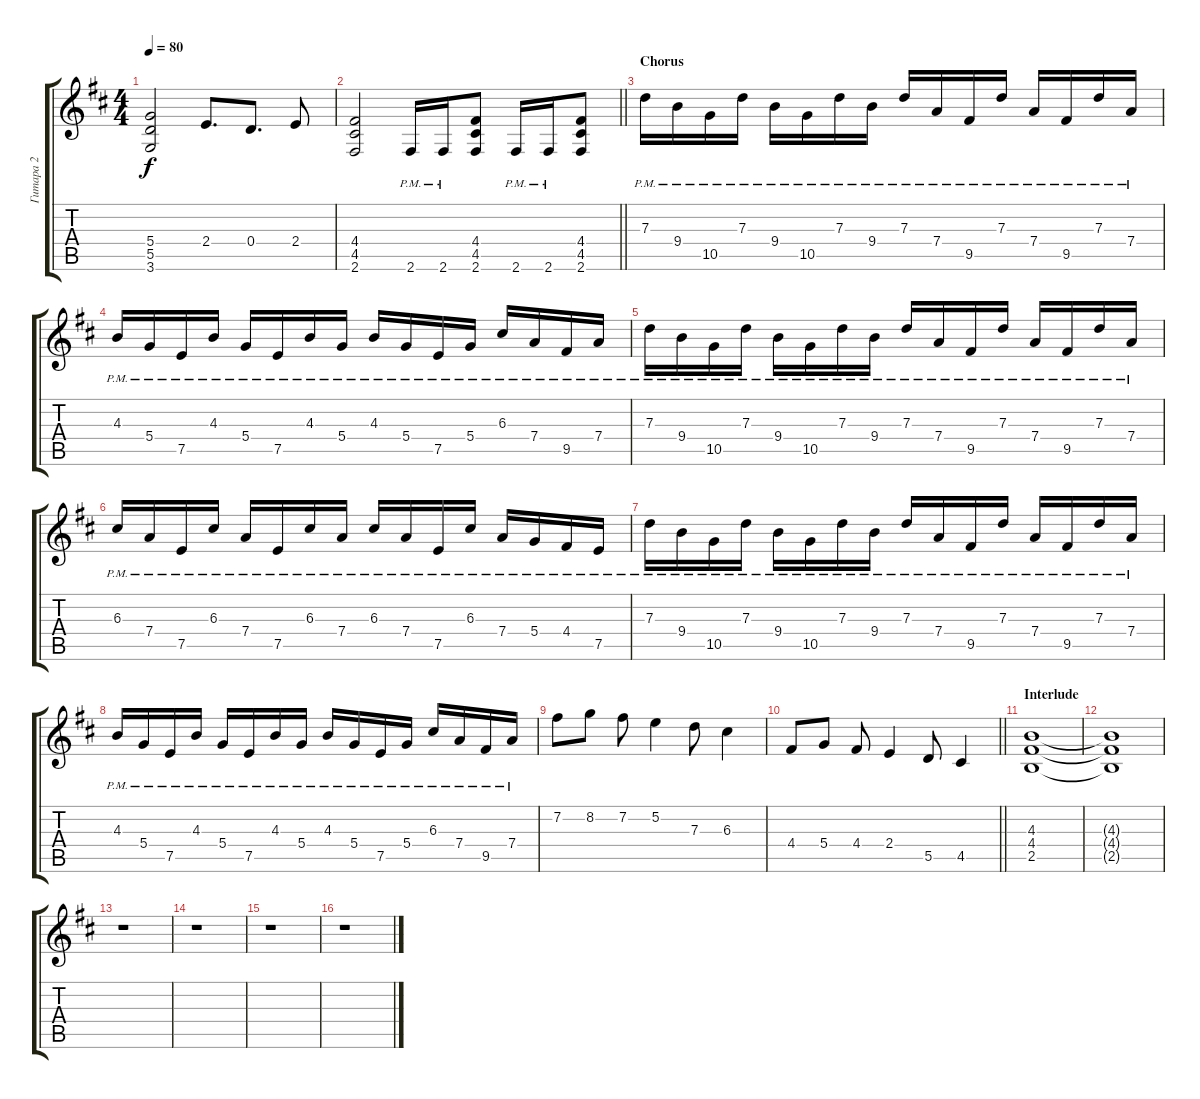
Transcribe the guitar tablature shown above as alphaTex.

\track ("Гитара 2" "Гитара 2") {instrument distortionguitar}
\staff {score tabs}
\tuning (E4 B3 G3 D3 A2 E2) {hide}
\ts (4 4)
\tempo 80
\clef g2
\ks bminor
(5.4 5.5 3.6).2{dy f} 2.4.8{d} 0.4.8{d} 2.4.8 |
\barLineRight lightlight
(4.4 4.5 2.6).2 2.6{pm}.16 2.6{pm}.16 (4.4 4.5 2.6).8 2.6{pm}.16 2.6{pm}.16 (4.4 4.5 2.6).8 |
\section ("" "Chorus")
7.3{pm}.16 9.4{pm}.16 10.5{pm}.16 7.3{pm}.16 9.4{pm}.16 10.5{pm}.16 7.3{pm}.16 9.4{pm}.16 7.3{pm}.16 7.4{pm}.16 9.5{pm}.16 7.3{pm}.16 7.4{pm}.16 9.5{pm}.16 7.3{pm}.16 7.4{pm}.16 |
4.3{pm}.16 5.4{pm}.16 7.5{pm}.16 4.3{pm}.16 5.4{pm}.16 7.5{pm}.16 4.3{pm}.16 5.4{pm}.16 4.3{pm}.16 5.4{pm}.16 7.5{pm}.16 5.4{pm}.16 6.3{pm}.16 7.4{pm}.16 9.5{pm}.16 7.4{pm}.16 |
7.3{pm}.16 9.4{pm}.16 10.5{pm}.16 7.3{pm}.16 9.4{pm}.16 10.5{pm}.16 7.3{pm}.16 9.4{pm}.16 7.3{pm}.16 7.4{pm}.16 9.5{pm}.16 7.3{pm}.16 7.4{pm}.16 9.5{pm}.16 7.3{pm}.16 7.4{pm}.16 |
6.3{pm}.16 7.4{pm}.16 7.5{pm}.16 6.3{pm}.16 7.4{pm}.16 7.5{pm}.16 6.3{pm}.16 7.4{pm}.16 6.3{pm}.16 7.4{pm}.16 7.5{pm}.16 6.3{pm}.16 7.4{pm}.16 5.4{pm}.16 4.4{pm}.16 7.5{pm}.16 |
7.3{pm}.16 9.4{pm}.16 10.5{pm}.16 7.3{pm}.16 9.4{pm}.16 10.5{pm}.16 7.3{pm}.16 9.4{pm}.16 7.3{pm}.16 7.4{pm}.16 9.5{pm}.16 7.3{pm}.16 7.4{pm}.16 9.5{pm}.16 7.3{pm}.16 7.4{pm}.16 |
4.3{pm}.16 5.4{pm}.16 7.5{pm}.16 4.3{pm}.16 5.4{pm}.16 7.5{pm}.16 4.3{pm}.16 5.4{pm}.16 4.3{pm}.16 5.4{pm}.16 7.5{pm}.16 5.4{pm}.16 6.3{pm}.16 7.4{pm}.16 9.5{pm}.16 7.4{pm}.16 |
7.2.8 8.2.8 7.2.8 5.2.4 7.3.8 6.3.4 |
\barLineRight lightlight
4.4.8 5.4.8 4.4.8 2.4.4 5.5.8 4.5.4 |
\section ("" "Interlude")
(4.3 4.4 2.5).1 |
(4.3{t} 4.4{t} 2.5{t}).1 |
r.1 |
r.1 |
r.1 |
r.1
